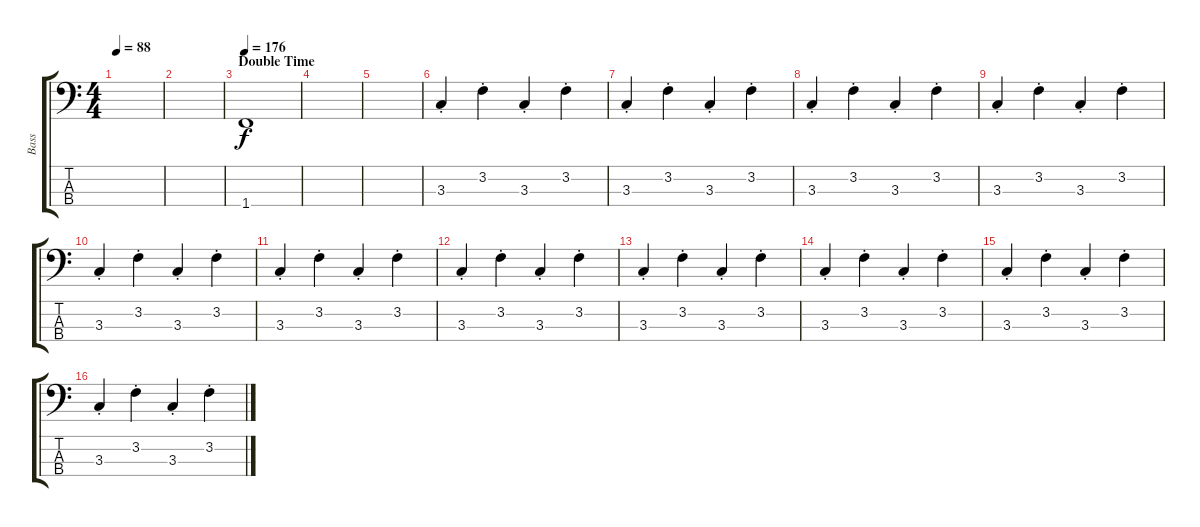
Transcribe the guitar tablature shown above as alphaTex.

\track ("Bass" "Bass") {instrument electricbasspick}
\staff {score tabs}
\tuning (G2 D2 A1 E1) {hide}
\ts (4 4)
\tempo 88
\clef f4
\ks c
|
|
\section ("" "Double Time")
\tempo 176
1.4.1 |
|
|
3.3{st}.4 3.2{st}.4 3.3{st}.4 3.2{st}.4 |
3.3{st}.4 3.2{st}.4 3.3{st}.4 3.2{st}.4 |
3.3{st}.4 3.2{st}.4 3.3{st}.4 3.2{st}.4 |
3.3{st}.4 3.2{st}.4 3.3{st}.4 3.2{st}.4 |
3.3{st}.4 3.2{st}.4 3.3{st}.4 3.2{st}.4 |
3.3{st}.4 3.2{st}.4 3.3{st}.4 3.2{st}.4 |
3.3{st}.4 3.2{st}.4 3.3{st}.4 3.2{st}.4 |
3.3{st}.4 3.2{st}.4 3.3{st}.4 3.2{st}.4 |
3.3{st}.4 3.2{st}.4 3.3{st}.4 3.2{st}.4 |
3.3{st}.4 3.2{st}.4 3.3{st}.4 3.2{st}.4 |
3.3{st}.4 3.2{st}.4 3.3{st}.4 3.2{st}.4
